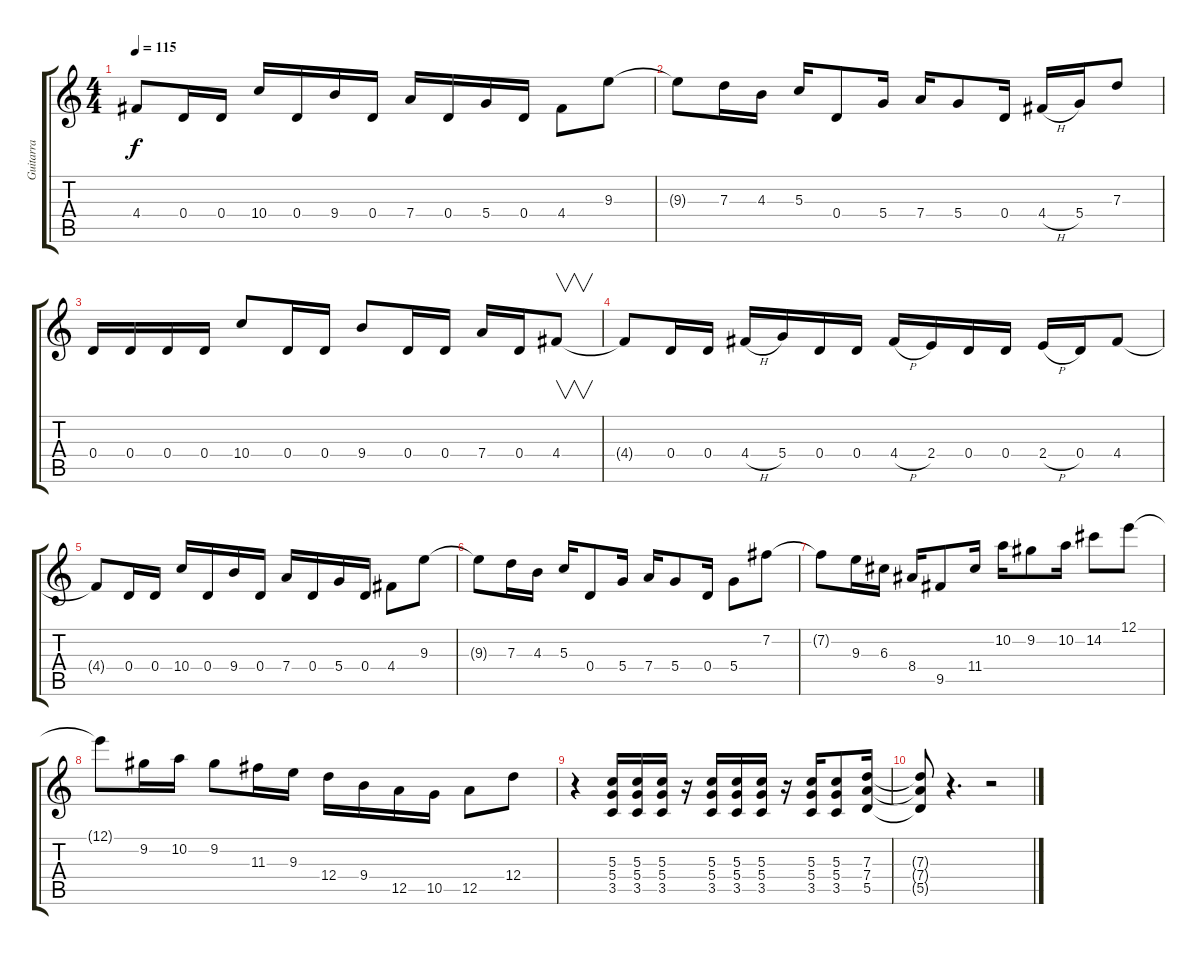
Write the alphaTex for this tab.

\track ("Guitarra" "Guitarra") {instrument overdrivenguitar}
\staff {score tabs}
\tuning (E4 B3 G3 D3 A2 E2) {hide}
\ts (4 4)
\tempo 115
\clef g2
\ks c
4.4{t}.8{dy f} 0.4.16 0.4.16 10.4.16 0.4.16 9.4.16 0.4.16 7.4.16 0.4.16 5.4.16 0.4.16 4.4.8 9.3.8 |
9.3{t}.8 7.3.16 4.3.16 5.3.16 0.4.8 5.4.16 7.4.16 5.4.8 0.4.16 4.4{h}.16 5.4.16 7.3.8 |
0.4.16 0.4.16 0.4.16 0.4.16 10.4.8 0.4.16 0.4.16 9.4.8 0.4.16 0.4.16 7.4.16 0.4.16 4.4.8{v} |
4.4{t}.8 0.4.16 0.4.16 4.4{h}.16 5.4.16 0.4.16 0.4.16 4.4{h}.16 2.4.16 0.4.16 0.4.16 2.4{h}.16 0.4.16 4.4.8 |
4.4{t}.8 0.4.16 0.4.16 10.4.16 0.4.16 9.4.16 0.4.16 7.4.16 0.4.16 5.4.16 0.4.16 4.4.8 9.3.8 |
9.3{t}.8 7.3.16 4.3.16 5.3.16 0.4.8 5.4.16 7.4.16 5.4.8 0.4.16 5.4.8 7.2.8 |
7.2{t}.8 9.3.16 6.3.16 8.4.16 9.5.8 11.4.16 10.2.16 9.2.8 10.2.16 14.2.8 12.1.8 |
12.1{t}.8 9.2.16 10.2.16 9.2.8 11.3.16 9.3.16 12.4.16 9.4.16 12.5.16 10.5.16 12.5.8 12.4.8 |
r.4 (5.3 5.4 3.5).16 (5.3 5.4 3.5).16 (5.3 5.4 3.5).16 r.16 (5.3 5.4 3.5).16 (5.3 5.4 3.5).16 (5.3 5.4 3.5).16 r.16 (5.3 5.4 3.5).16 (5.3 5.4 3.5).8 (7.3 7.4 5.5).16 |
(7.3{t} 7.4{t} 5.5{t}).8 r.4{d} r.2
